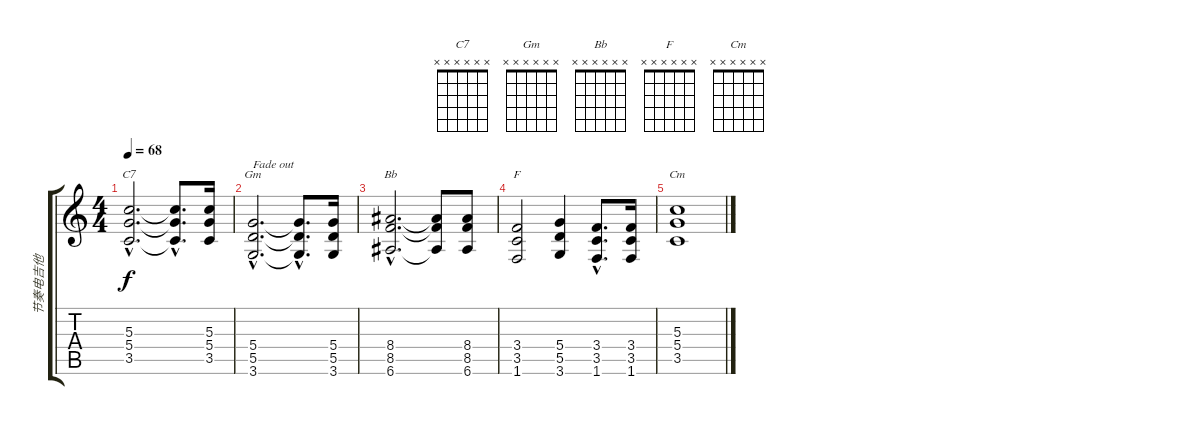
\track ("节奏电吉他" "节奏电吉他") {instrument distortionguitar}
\staff {score tabs}
\tuning (E4 B3 G3 D3 A2 E2) {hide}
\chord ("C7" x x x x x x)
\chord ("Gm" x x x x x x)
\chord ("Bb" x x x x x x)
\chord ("F" x x x x x x)
\chord ("Cm" x x x x x x)
\ts (4 4)
\tempo 68
\clef g2
\ks c
(5.3{hac} 5.4{hac} 3.5{hac}).2{d ch "C7" dy f} (5.3{hac t} 5.4{hac t} 3.5{hac t}).8{d} (5.3 5.4 3.5).16 |
(5.4{hac} 5.5{hac} 3.6{hac}).2{d ch "Gm" txt "Fade out" volume 5} (5.4{hac t} 5.5{hac t} 3.6{hac t}).8{d} (5.4 5.5 3.6).16 |
(8.4{hac} 8.5{hac} 6.6{hac}).2{d ch "Bb"} (8.4{t} 8.5{t} 6.6{t}).8 (8.4 8.5 6.6).8 |
(3.4 3.5 1.6).2{ch "F" volume 0} (5.4 5.5 3.6).4 (3.4{hac} 3.5{hac} 1.6{hac}).8{d} (3.4 3.5 1.6).16 |
(5.3 5.4 3.5).1{ch "Cm"}
